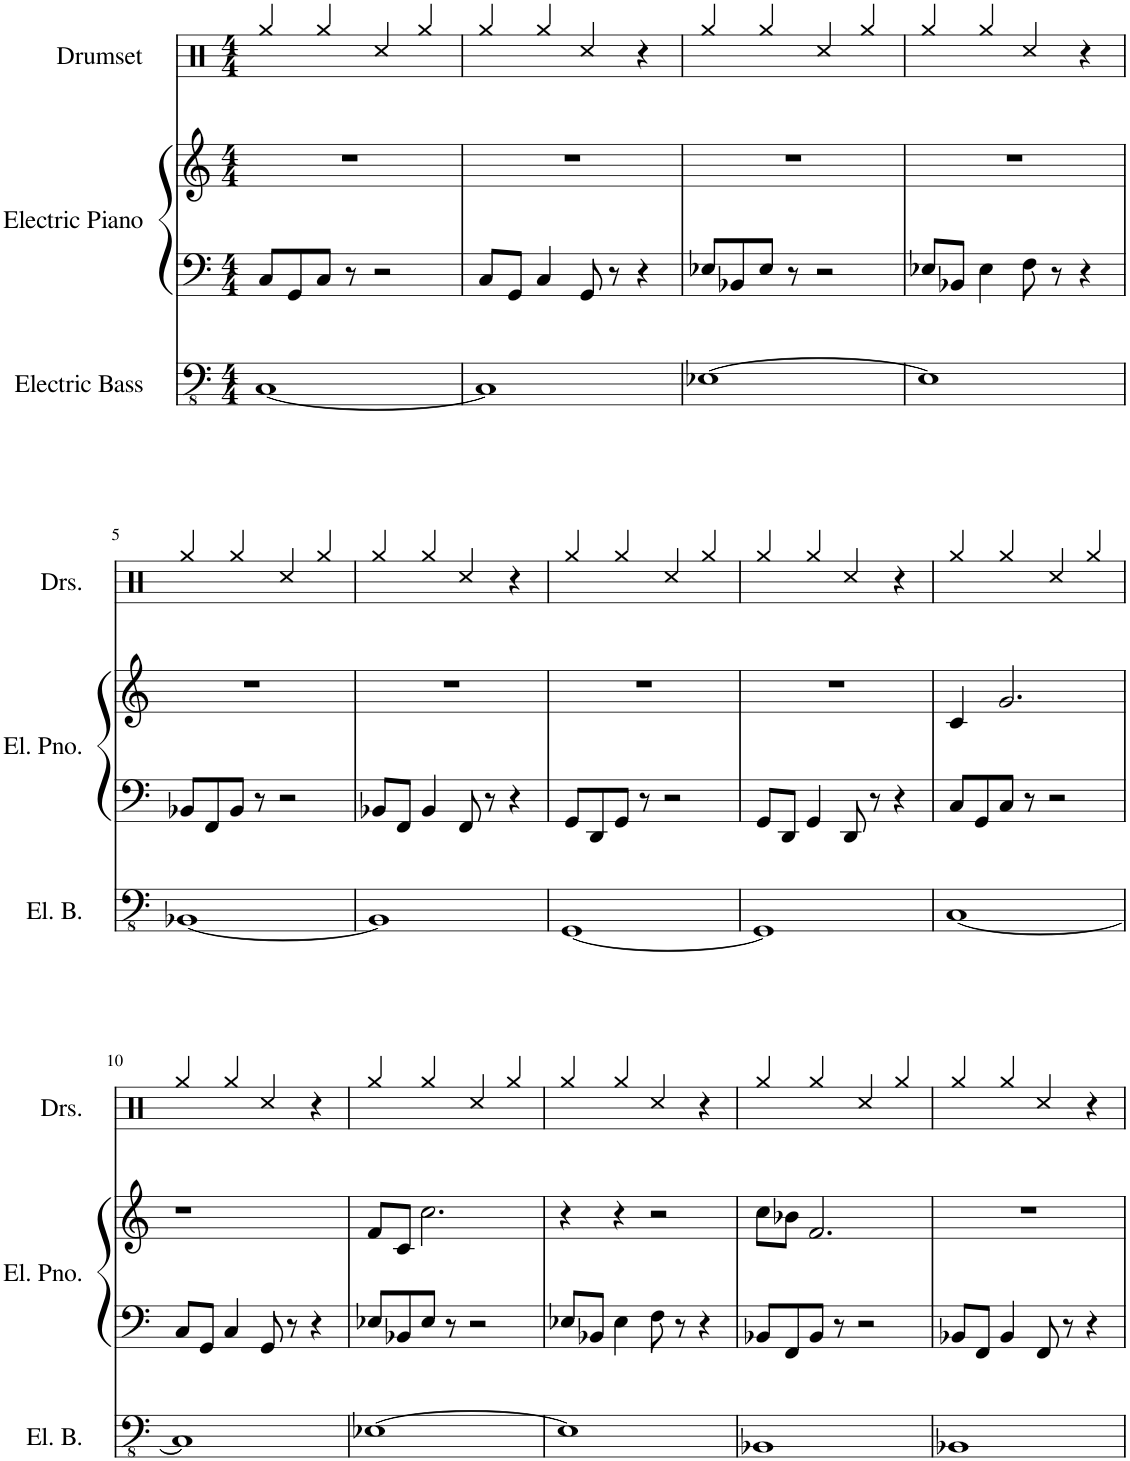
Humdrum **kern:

**kern	**kern	**kern	**kern
*part3	*part2	*part2	*part1
*staff4	*staff3	*staff2	*staff1
*I"Electric Bass	*I"Electric Piano	*	*I"Drumset
*I'El. B.	*I'El. Pno.	*	*I'Drs.
*clefFv4	*clefF4	*clefG2	*clefX
*k[]	*k[]	*k[]	*k[]
*M4/4	*M4/4	*M4/4	*M4/4
=1	=1	=1	=1
[1CC	8C/L	1r	4Rgg/
.	8GG/	.	.
.	8C/J	.	4Rgg/
.	8r	.	.
.	2r	.	4Rcc/
.	.	.	4Rgg/
=2	=2	=2	=2
1CC]	8C/L	1r	4Rgg/
.	8GG/J	.	.
.	4C/	.	4Rgg/
.	8GG/	.	4Rcc/
.	8r	.	.
.	4r	.	4r
=3	=3	=3	=3
[1EE-X	8E-X/L	1r	4Rgg/
.	8BB-X/	.	.
.	8E-/J	.	4Rgg/
.	8r	.	.
.	2r	.	4Rcc/
.	.	.	4Rgg/
=4	=4	=4	=4
1EE-]	8E-X/L	1r	4Rgg/
.	8BB-X/J	.	.
.	4E-\	.	4Rgg/
.	8F\	.	4Rcc/
.	8r	.	.
.	4r	.	4r
!!LO:LB:g=z
=5	=5	=5	=5
[1BBB-X	8BB-X/L	1r	4Rgg/
.	8FF/	.	.
.	8BB-/J	.	4Rgg/
.	8r	.	.
.	2r	.	4Rcc/
.	.	.	4Rgg/
=6	=6	=6	=6
1BBB-]	8BB-X/L	1r	4Rgg/
.	8FF/J	.	.
.	4BB-/	.	4Rgg/
.	8FF/	.	4Rcc/
.	8r	.	.
.	4r	.	4r
=7	=7	=7	=7
[1GGG	8GG/L	1r	4Rgg/
.	8DD/	.	.
.	8GG/J	.	4Rgg/
.	8r	.	.
.	2r	.	4Rcc/
.	.	.	4Rgg/
=8	=8	=8	=8
1GGG]	8GG/L	1r	4Rgg/
.	8DD/J	.	.
.	4GG/	.	4Rgg/
.	8DD/	.	4Rcc/
.	8r	.	.
.	4r	.	4r
=9	=9	=9	=9
[1CC	8C/L	4c/	4Rgg/
.	8GG/	.	.
.	8C/J	2.g/	4Rgg/
.	8r	.	.
.	2r	.	4Rcc/
.	.	.	4Rgg/
!!LO:LB:g=z
=10	=10	=10	=10
1CC]	8C/L	1r	4Rgg/
.	8GG/J	.	.
.	4C/	.	4Rgg/
.	8GG/	.	4Rcc/
.	8r	.	.
.	4r	.	4r
=11	=11	=11	=11
[1EE-X	8E-X/L	8f/L	4Rgg/
.	8BB-X/	8c/J	.
.	8E-/J	2.cc\	4Rgg/
.	8r	.	.
.	2r	.	4Rcc/
.	.	.	4Rgg/
=12	=12	=12	=12
1EE-]	8E-X/L	4r	4Rgg/
.	8BB-X/J	.	.
.	4E-\	4r	4Rgg/
.	8F\	2r	4Rcc/
.	8r	.	.
.	4r	.	4r
=13	=13	=13	=13
1BBB-X	8BB-X/L	8cc\L	4Rgg/
.	8FF/	8b-X\J	.
.	8BB-/J	2.f/	4Rgg/
.	8r	.	.
.	2r	.	4Rcc/
.	.	.	4Rgg/
=14	=14	=14	=14
1BBB-X	8BB-X/L	1r	4Rgg/
.	8FF/J	.	.
.	4BB-/	.	4Rgg/
.	8FF/	.	4Rcc/
.	8r	.	.
.	4r	.	4r
=	=	=	=
*-	*-	*-	*-
